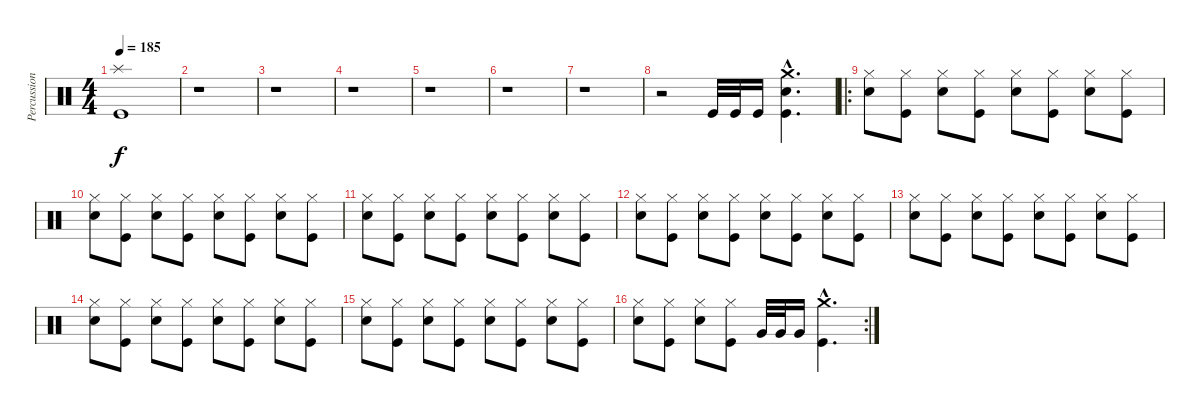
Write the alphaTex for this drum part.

\track ("Percussions" "Percussion") {instrument percussion}
\staff {score}
\articulation defaults
\ts (4 4)
\tempo 185
\clef neutral
\ks c
("Kick (hit)" "Splash (hit)").1{dy f} |
r.1 |
r.1 |
r.1 |
r.1 |
r.1 |
r.1 |
r.2 "Kick (hit)".32 "Kick (hit)".32 "Kick (hit)".16 ("Kick (hit)"{hac} "Electric Snare (hit)"{hac} "Crash medium (hit)"{hac}).4{d} |
\ro
("Electric Snare (hit)" "Hi-Hat (closed)").8 ("Kick (hit)" "Hi-Hat (closed)").8 ("Electric Snare (hit)" "Hi-Hat (closed)").8 ("Kick (hit)" "Hi-Hat (closed)").8 ("Electric Snare (hit)" "Hi-Hat (closed)").8 ("Kick (hit)" "Hi-Hat (closed)").8 ("Electric Snare (hit)" "Hi-Hat (closed)").8 ("Kick (hit)" "Hi-Hat (closed)").8 |
("Electric Snare (hit)" "Hi-Hat (closed)").8 ("Kick (hit)" "Hi-Hat (closed)").8 ("Electric Snare (hit)" "Hi-Hat (closed)").8 ("Kick (hit)" "Hi-Hat (closed)").8 ("Electric Snare (hit)" "Hi-Hat (closed)").8 ("Kick (hit)" "Hi-Hat (closed)").8 ("Electric Snare (hit)" "Hi-Hat (closed)").8 ("Kick (hit)" "Hi-Hat (closed)").8 |
("Electric Snare (hit)" "Hi-Hat (closed)").8 ("Kick (hit)" "Hi-Hat (closed)").8 ("Electric Snare (hit)" "Hi-Hat (closed)").8 ("Kick (hit)" "Hi-Hat (closed)").8 ("Electric Snare (hit)" "Hi-Hat (closed)").8 ("Kick (hit)" "Hi-Hat (closed)").8 ("Electric Snare (hit)" "Hi-Hat (closed)").8 ("Kick (hit)" "Hi-Hat (closed)").8 |
("Electric Snare (hit)" "Hi-Hat (closed)").8 ("Kick (hit)" "Hi-Hat (closed)").8 ("Electric Snare (hit)" "Hi-Hat (closed)").8 ("Kick (hit)" "Hi-Hat (closed)").8 ("Electric Snare (hit)" "Hi-Hat (closed)").8 ("Kick (hit)" "Hi-Hat (closed)").8 ("Electric Snare (hit)" "Hi-Hat (closed)").8 ("Kick (hit)" "Hi-Hat (closed)").8 |
("Electric Snare (hit)" "Hi-Hat (closed)").8 ("Kick (hit)" "Hi-Hat (closed)").8 ("Electric Snare (hit)" "Hi-Hat (closed)").8 ("Kick (hit)" "Hi-Hat (closed)").8 ("Electric Snare (hit)" "Hi-Hat (closed)").8 ("Kick (hit)" "Hi-Hat (closed)").8 ("Electric Snare (hit)" "Hi-Hat (closed)").8 ("Kick (hit)" "Hi-Hat (closed)").8 |
("Electric Snare (hit)" "Hi-Hat (closed)").8 ("Kick (hit)" "Hi-Hat (closed)").8 ("Electric Snare (hit)" "Hi-Hat (closed)").8 ("Kick (hit)" "Hi-Hat (closed)").8 ("Electric Snare (hit)" "Hi-Hat (closed)").8 ("Kick (hit)" "Hi-Hat (closed)").8 ("Electric Snare (hit)" "Hi-Hat (closed)").8 ("Kick (hit)" "Hi-Hat (closed)").8 |
("Electric Snare (hit)" "Hi-Hat (closed)").8 ("Kick (hit)" "Hi-Hat (closed)").8 ("Electric Snare (hit)" "Hi-Hat (closed)").8 ("Kick (hit)" "Hi-Hat (closed)").8 ("Electric Snare (hit)" "Hi-Hat (closed)").8 ("Kick (hit)" "Hi-Hat (closed)").8 ("Electric Snare (hit)" "Hi-Hat (closed)").8 ("Kick (hit)" "Hi-Hat (closed)").8 |
\rc 2
("Electric Snare (hit)" "Hi-Hat (closed)").8 ("Kick (hit)" "Hi-Hat (closed)").8 ("Electric Snare (hit)" "Hi-Hat (closed)").8 ("Kick (hit)" "Hi-Hat (closed)").8 "Very Low Tom (hit)".32 "Very Low Tom (hit)".32 "Very Low Tom (hit)".16 ("Kick (hit)"{hac} "Crash medium (hit)"{hac}).4{d}
